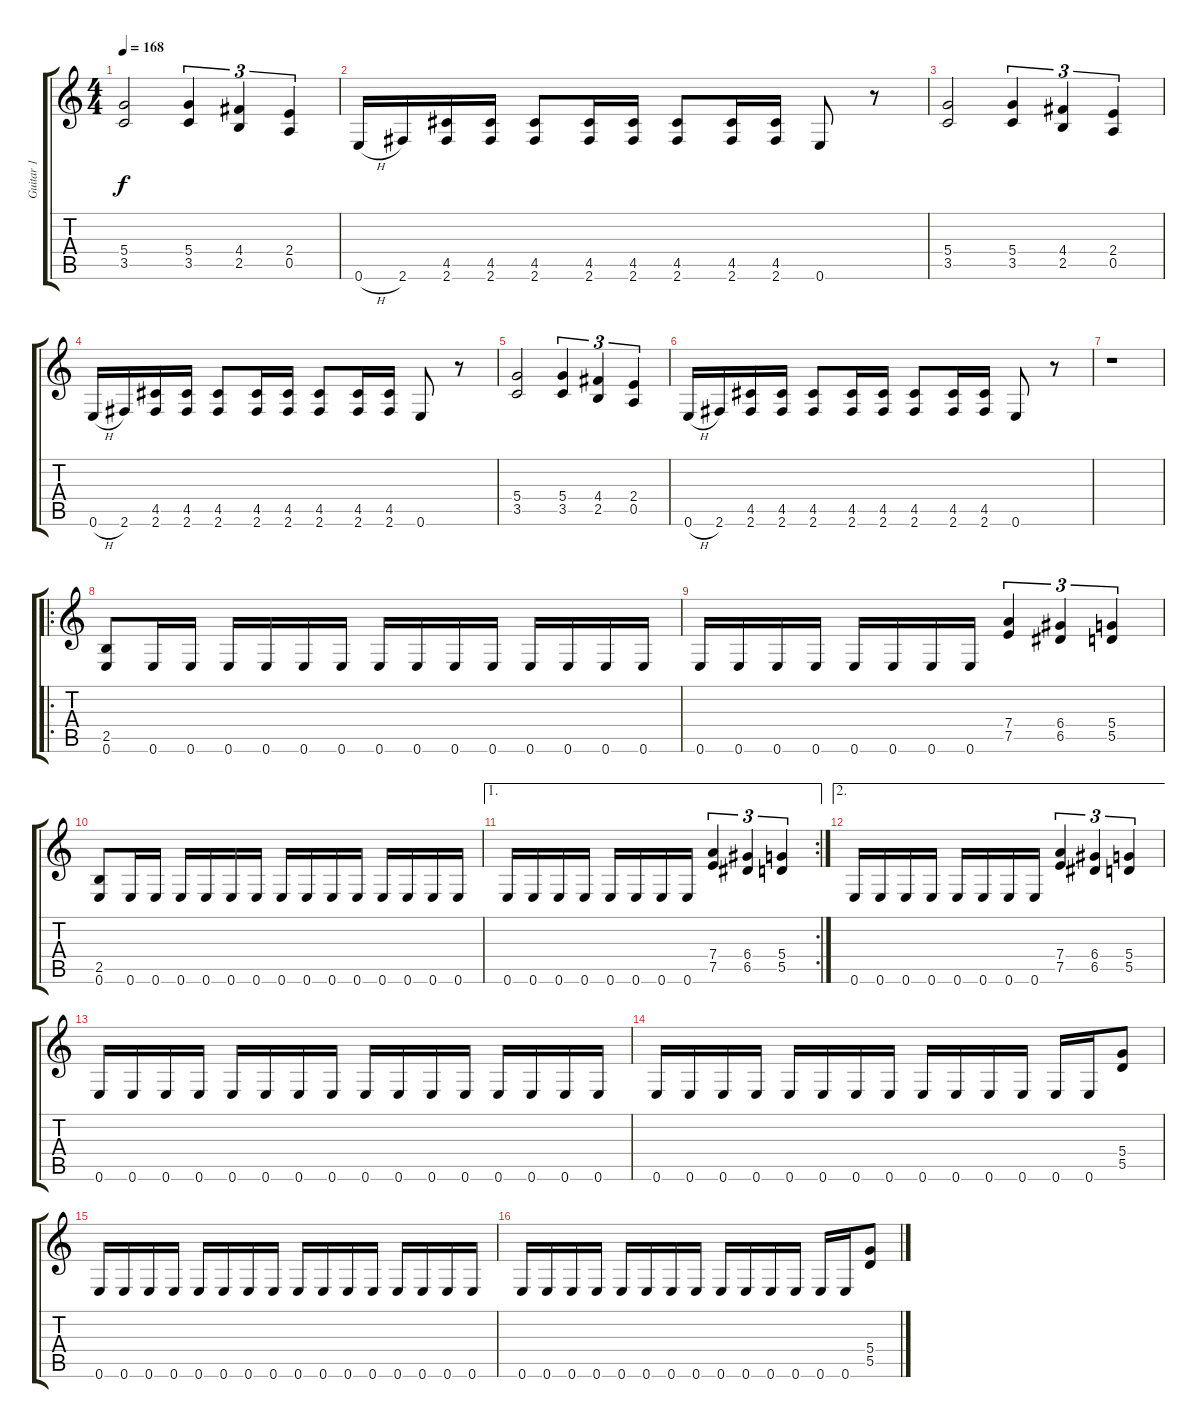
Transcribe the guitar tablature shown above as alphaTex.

\track ("Guitar 1" "Guitar 1") {instrument overdrivenguitar}
\staff {score tabs}
\tuning (E4 B3 G3 D3 A2 E2) {hide}
\ts (4 4)
\tempo 168
\clef g2
\ks c
(5.4 3.5).2{dy f} (5.4 3.5).4{tu (3 2)} (4.4 2.5).4{tu (3 2)} (2.4 0.5).4{tu (3 2)} |
0.6{h}.16 2.6.16 (4.5 2.6).16 (4.5 2.6).16 (4.5 2.6).8 (4.5 2.6).16 (4.5 2.6).16 (4.5 2.6).8 (4.5 2.6).16 (4.5 2.6).16 0.6.8 r.8 |
(5.4 3.5).2 (5.4 3.5).4{tu (3 2)} (4.4 2.5).4{tu (3 2)} (2.4 0.5).4{tu (3 2)} |
0.6{h}.16 2.6.16 (4.5 2.6).16 (4.5 2.6).16 (4.5 2.6).8 (4.5 2.6).16 (4.5 2.6).16 (4.5 2.6).8 (4.5 2.6).16 (4.5 2.6).16 0.6.8 r.8 |
(5.4 3.5).2 (5.4 3.5).4{tu (3 2)} (4.4 2.5).4{tu (3 2)} (2.4 0.5).4{tu (3 2)} |
0.6{h}.16 2.6.16 (4.5 2.6).16 (4.5 2.6).16 (4.5 2.6).8 (4.5 2.6).16 (4.5 2.6).16 (4.5 2.6).8 (4.5 2.6).16 (4.5 2.6).16 0.6.8 r.8 |
r.1 |
\ro
(2.5 0.6).8 0.6.16 0.6.16 0.6.16 0.6.16 0.6.16 0.6.16 0.6.16 0.6.16 0.6.16 0.6.16 0.6.16 0.6.16 0.6.16 0.6.16 |
0.6.16 0.6.16 0.6.16 0.6.16 0.6.16 0.6.16 0.6.16 0.6.16 (7.4 7.5).4{tu (3 2)} (6.4 6.5).4{tu (3 2)} (5.4 5.5).4{tu (3 2)} |
(2.5 0.6).8 0.6.16 0.6.16 0.6.16 0.6.16 0.6.16 0.6.16 0.6.16 0.6.16 0.6.16 0.6.16 0.6.16 0.6.16 0.6.16 0.6.16 |
\ae 1
\rc 2
0.6.16 0.6.16 0.6.16 0.6.16 0.6.16 0.6.16 0.6.16 0.6.16 (7.4 7.5).4{tu (3 2)} (6.4 6.5).4{tu (3 2)} (5.4 5.5).4{tu (3 2)} |
\ae 2
0.6.16 0.6.16 0.6.16 0.6.16 0.6.16 0.6.16 0.6.16 0.6.16 (7.4 7.5).4{tu (3 2)} (6.4 6.5).4{tu (3 2)} (5.4 5.5).4{tu (3 2)} |
0.6.16 0.6.16 0.6.16 0.6.16 0.6.16 0.6.16 0.6.16 0.6.16 0.6.16 0.6.16 0.6.16 0.6.16 0.6.16 0.6.16 0.6.16 0.6.16 |
0.6.16 0.6.16 0.6.16 0.6.16 0.6.16 0.6.16 0.6.16 0.6.16 0.6.16 0.6.16 0.6.16 0.6.16 0.6.16 0.6.16 (5.4 5.5).8 |
0.6.16 0.6.16 0.6.16 0.6.16 0.6.16 0.6.16 0.6.16 0.6.16 0.6.16 0.6.16 0.6.16 0.6.16 0.6.16 0.6.16 0.6.16 0.6.16 |
0.6.16 0.6.16 0.6.16 0.6.16 0.6.16 0.6.16 0.6.16 0.6.16 0.6.16 0.6.16 0.6.16 0.6.16 0.6.16 0.6.16 (5.4 5.5).8
